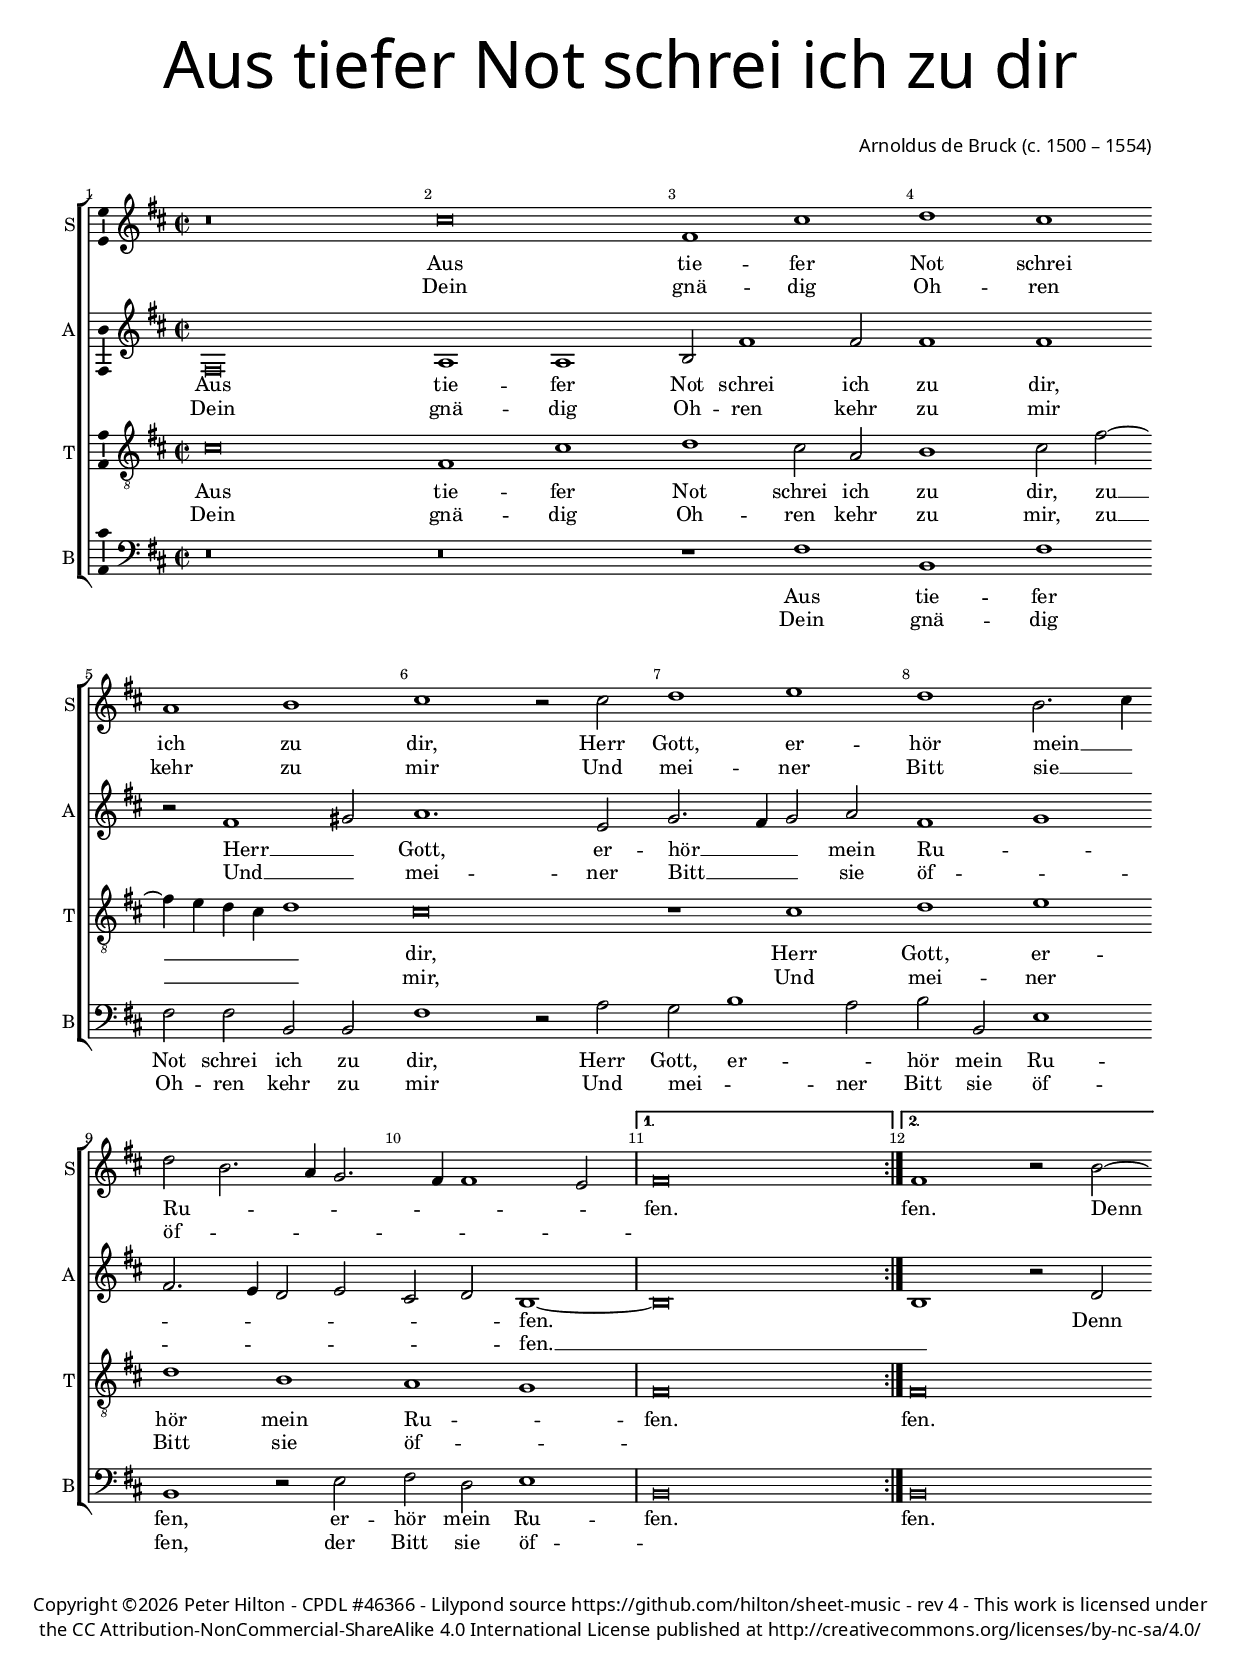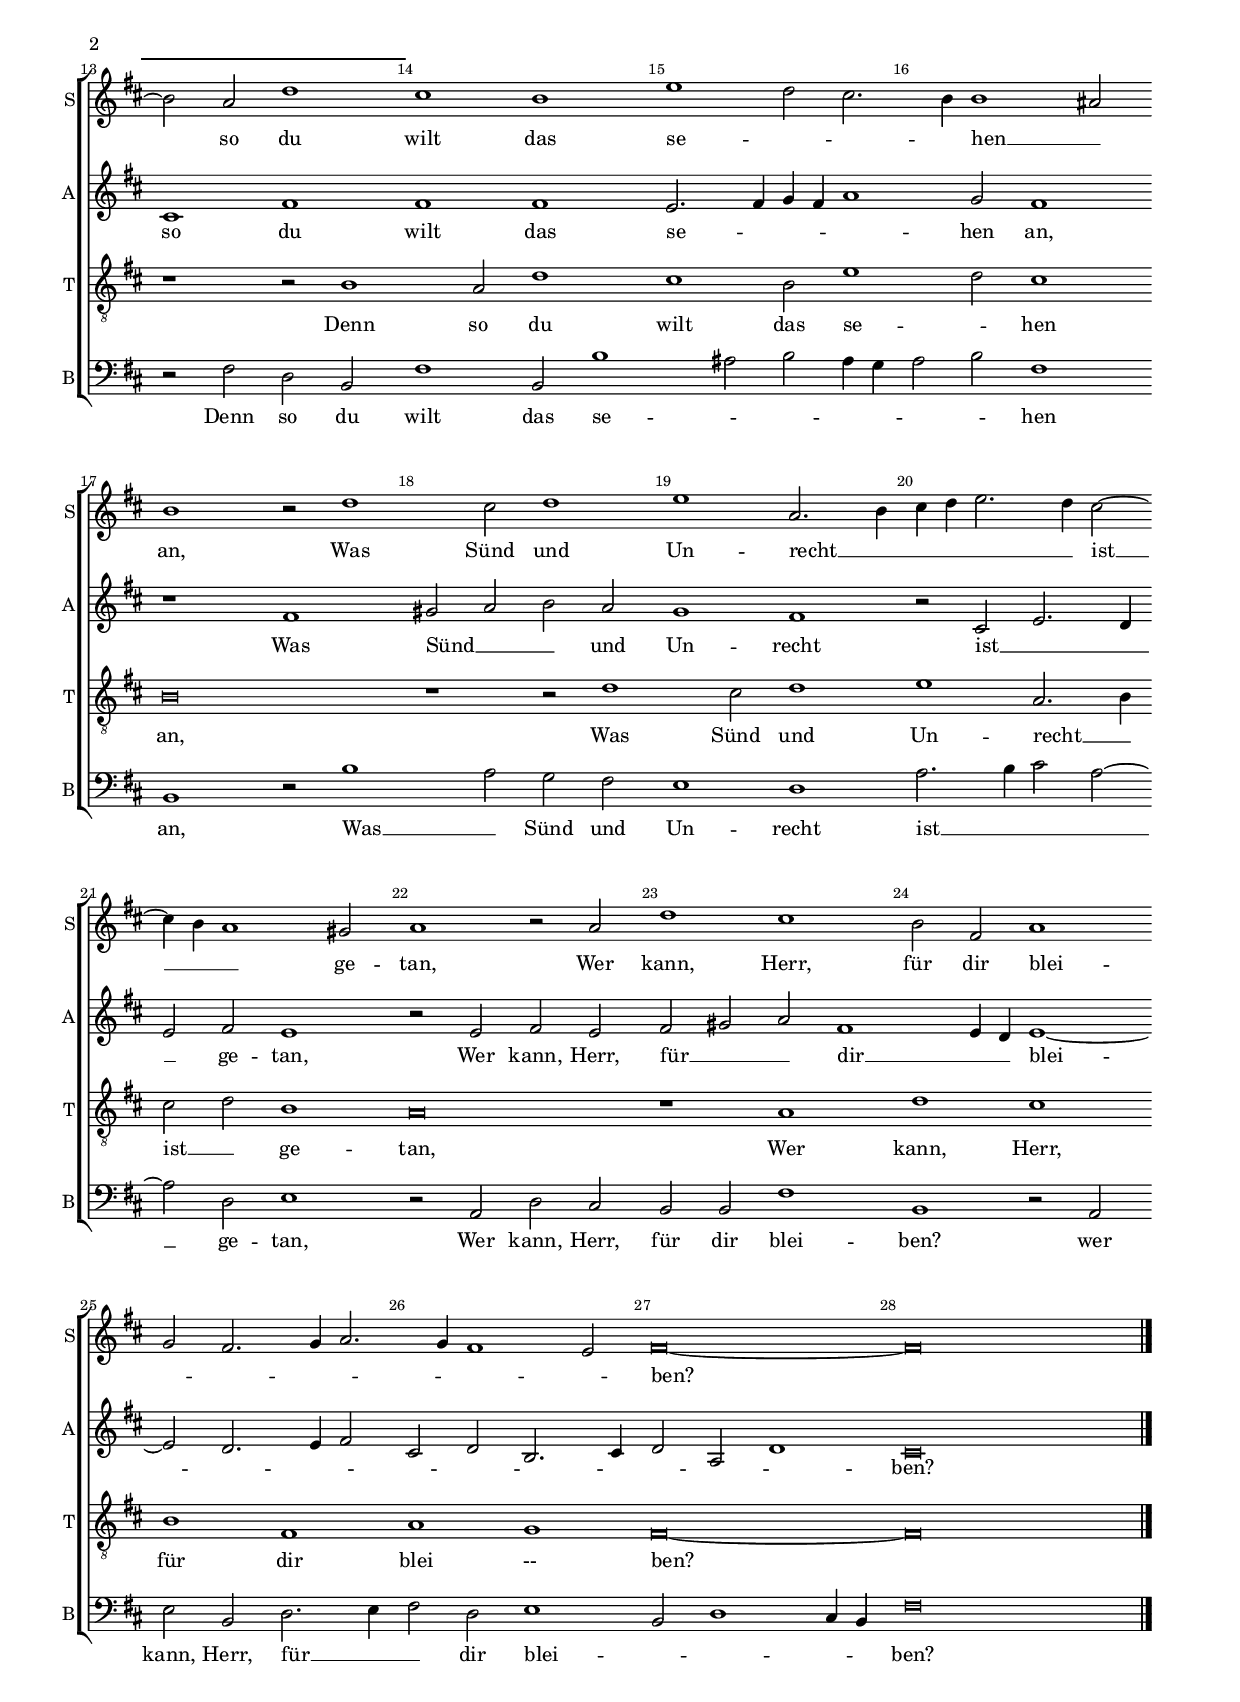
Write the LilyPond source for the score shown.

% CPDL #46366
% Copyright ©2017 Peter Hilton - https://github.com/hilton/sheet-music

\version "2.18.2"
revision = "4"
\pointAndClickOff

#(set-global-staff-size 16.0)

\paper {
	#(define fonts (make-pango-font-tree "Century Schoolbook L" "Source Sans Pro" "Luxi Mono" (/ 16 20)))
	top-margin = 10\mm
	bottom-margin = 10\mm
	left-margin = 15\mm
	right-margin = 15\mm
	top-markup-spacing = #'( (basic-distance . 4) )
	markup-system-spacing = #'( (padding . 4) )
	system-system-spacing = #'( (basic-distance . 15) (stretchability . 100) )
	ragged-last-bottom = ##f
}

year = #(strftime "©%Y" (localtime (current-time)))

\header {
	title = \markup \medium \fontsize #7 \override #'(font-name . "Source Sans Pro Light") {
		\center-column {
			"Aus tiefer Not schrei ich zu dir"
			\vspace #2
		}
	}
	composer = \markup \sans \column \right-align { "Arnoldus de Bruck (c. 1500 – 1554)" }
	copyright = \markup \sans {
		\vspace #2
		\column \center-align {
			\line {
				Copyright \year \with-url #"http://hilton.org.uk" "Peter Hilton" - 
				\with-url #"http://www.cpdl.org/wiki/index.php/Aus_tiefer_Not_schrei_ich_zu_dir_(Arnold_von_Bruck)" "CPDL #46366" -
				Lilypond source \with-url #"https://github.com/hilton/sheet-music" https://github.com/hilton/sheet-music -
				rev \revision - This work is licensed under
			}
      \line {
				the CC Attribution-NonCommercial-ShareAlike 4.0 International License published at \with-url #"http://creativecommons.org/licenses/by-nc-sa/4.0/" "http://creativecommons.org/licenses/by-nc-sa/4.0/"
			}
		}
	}
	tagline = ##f
}

\layout {
	indent = #0
  	ragged-right = ##f
  	ragged-last = ##f
	\context {
		\Score
		\override BarNumber #'self-alignment-X = #CENTER
		\override BarNumber #'break-visibility = #'#(#f #t #t)
		\override BarLine #'transparent = ##t
		\remove "Metronome_mark_engraver"
		\override VerticalAxisGroup #'staff-staff-spacing = #'((basic-distance . 10) (stretchability . 100))
	}
	\context {
		\StaffGroup
		\remove "Span_bar_engraver"
	}
	\context {
		\Voice
		\override NoteHead #'style = #'baroque
		\consists "Horizontal_bracket_engraver"
		\consists "Ambitus_engraver"
	}
}

global = {
	\key c \major
	\time 2/2
	\set Timing.measureLength = #(ly:make-moment 4/2)
	\tempo 2 = 100
	\set Staff.midiInstrument = "Choir Aahs"
	\accidentalStyle "forget"
}

showBarLine = { \once \override Score.BarLine #'transparent = ##f }
ficta = { \once \set suggestAccidentals = ##t \override AccidentalSuggestion #'parenthesized = ##f }
singleDigitTime = { \override Staff.TimeSignature.style = #'single-digit }

soprano = \new Voice	{
	\relative c'' {
    \repeat volta 2 {
      r\breve b e,1 b' c b g a b r2 b c1 d
      c a2. b4 c2 a2. g4 f2. e4 e1 d2 \showBarLine
    }
    \alternative {
      { e\breve \showBarLine \bar ":|." }
      {
        e1 r2 a ~ a g2 c1 
      }
    }
		b a
    d c2 b2. a4 a1 gis2 a1 r2 c1 b2 c1 d g,2. a4 b c d2. c4 b2 ~ b4 a4 g1 fis2
    g1 r2 g c1 b a2 e g1 f2 e2. f4 g2. f4 e1 d2 e\breve ~ e \showBarLine \bar "|."
  }
	\addlyrics {
    Aus tie -- fer Not schrei ich zu dir, Herr Gott, er -- 
    hör mein __ _ Ru -- _ _ _ _ _ _ fen. fen. Denn so du wilt das
    se -- _ _ _ hen __ _ an, Was Sünd und Un -- recht __ _ _ _ _ _ ist __ _ _ ge -- 
    tan, Wer kann, Herr, für dir blei -- _ _ _ _ _ _ _ ben?
	}
	\addlyrics {
		Dein gnä -- dig Oh -- ren kehr zu mir
		Und mei -- ner Bitt sie __ _ öf -- _ _ _ _ _ _ ""
	}
}

alto = \new Voice	{
	\relative c {
    e\breve g1 g a2 e'1 e2 e1 e r2 e1 fis2 g1. d2 f2. e4 f2 g
    e1 f e2. d4 c2 d b c a1 ~  a\breve a1 r2 c b1 e e e
    d2. e4 f e g1 f2 e1 r e fis2 g a g f1 e r2 b d2. c4 d2 e d1
    r2 d e d e fis g e1 d4 c d1 ~ d2 c2. d4 e2 b c a2. b4 c2 g c1 b\breve
  }
  \addlyrics {
    Aus tie -- fer Not schrei ich zu dir, Herr __ _ Gott, er -- 
    hör __ _ _ mein Ru -- _ _ _ _ _ _ _ fen. _ Denn so du wilt das
    se -- _ _ _ _ hen an, Was Sünd __ _ _ und Un -- recht ist __ _ _ _ ge -- 
    tan, Wer kann, Herr, für __ _ _ dir __ _ _ blei -- _ _ _ _ _ _ _ _ _ _ ben?
	}
	\addlyrics {
		Dein gnä -- dig Oh -- ren kehr zu mir
		Und __ _ mei -- ner Bitt __ _ _ sie öf -- _ _ _ _ _ _ _ fen. __ _
	}
}

tenor = \new Voice {
	\relative c' {
		\clef "treble_8"
		b\breve e,1 b' c b2 g a1 b2 e2 ~ e4 d4 c b c1 b\breve r1 b
		c d c a g f e\breve | e\breve r1 r2 a1 g2 c1
		b a2 d1 c2 b1 a\breve r1 r2 c1 b2 c1 d g,2. a4 b2 c a1 
		g\breve r1 g c b a e g f e\breve ~ e 
	}
	\addlyrics {
		Aus tie -- fer Not schrei ich zu dir, zu __ _ _ _ _ dir, 
		Herr Gott, er -- hör mein Ru -- _ fen. fen. Denn so du 
		wilt das se -- _ hen an, Was Sünd und Un -- recht __ _ ist __ _ ge -- 
		tan, Wer kann, Herr, für dir blei --_ ben?
	}
	\addlyrics {
		Dein gnä -- dig Oh -- ren kehr zu mir, zu __ _ _ _ _ mir,
		Und mei -- ner Bitt sie öf -- _ ""
	}
}

bass = \new Voice {
	\relative c {
		\clef bass
    r\breve r r1 e a, e' e2 e a, a e'1 r2 g f a1 g2
    a a, d1 a r2 d e c d1 a\breve a r2 e' c a e'1 a,2 a'1 
    gis2 a g4 f g2 a e1 a, r2 a'1 g2 f e d1 c g'2. a4 b2 g2 ~ g c,2 d1
    r2 g, c b a a e'1 a, r2 g d' a c2. d4 e2 c d1 a2 c1 b4 a e'\breve
  }
  \addlyrics {
    Aus tie -- fer Not schrei ich zu dir, Herr  Gott, er -- _
    hör mein Ru -- fen, er -- hör mein Ru -- fen. fen. Denn so du wilt das
    se -- _ _ _ _ _ _ hen an, Was __ _ Sünd und Un -- recht ist __ _ _ _ ge -- 
    tan, Wer kann, Herr, für dir blei -- ben? wer kann, Herr, für __ _ _ dir blei -- _ _ _ _ ben?
	}
	\addlyrics {
		Dein gnä -- dig Oh -- ren kehr zu mir
		Und mei -- _ ner Bitt sie öf -- fen, der Bitt sie öf -- ""
	}
}

\score {
	\transpose c d {
		\new StaffGroup <<
			\set Score.proportionalNotationDuration = #(ly:make-moment 1 4)
			\set Score.barNumberVisibility = #all-bar-numbers-visible
			\new Staff << \global \soprano  \set Staff.instrumentName = #"S" \set Staff.shortInstrumentName = #"S" >>
			\new Staff << \global \alto  \set Staff.instrumentName = #"A" \set Staff.shortInstrumentName = #"A" >>
			\new Staff << \global \tenor  \set Staff.instrumentName = #"T" \set Staff.shortInstrumentName = #"T" >>
			\new Staff << \global \bass  \set Staff.instrumentName = #"B" \set Staff.shortInstrumentName = #"B" >>
		>>
	}
	\layout { }
	\midi {	}
}
